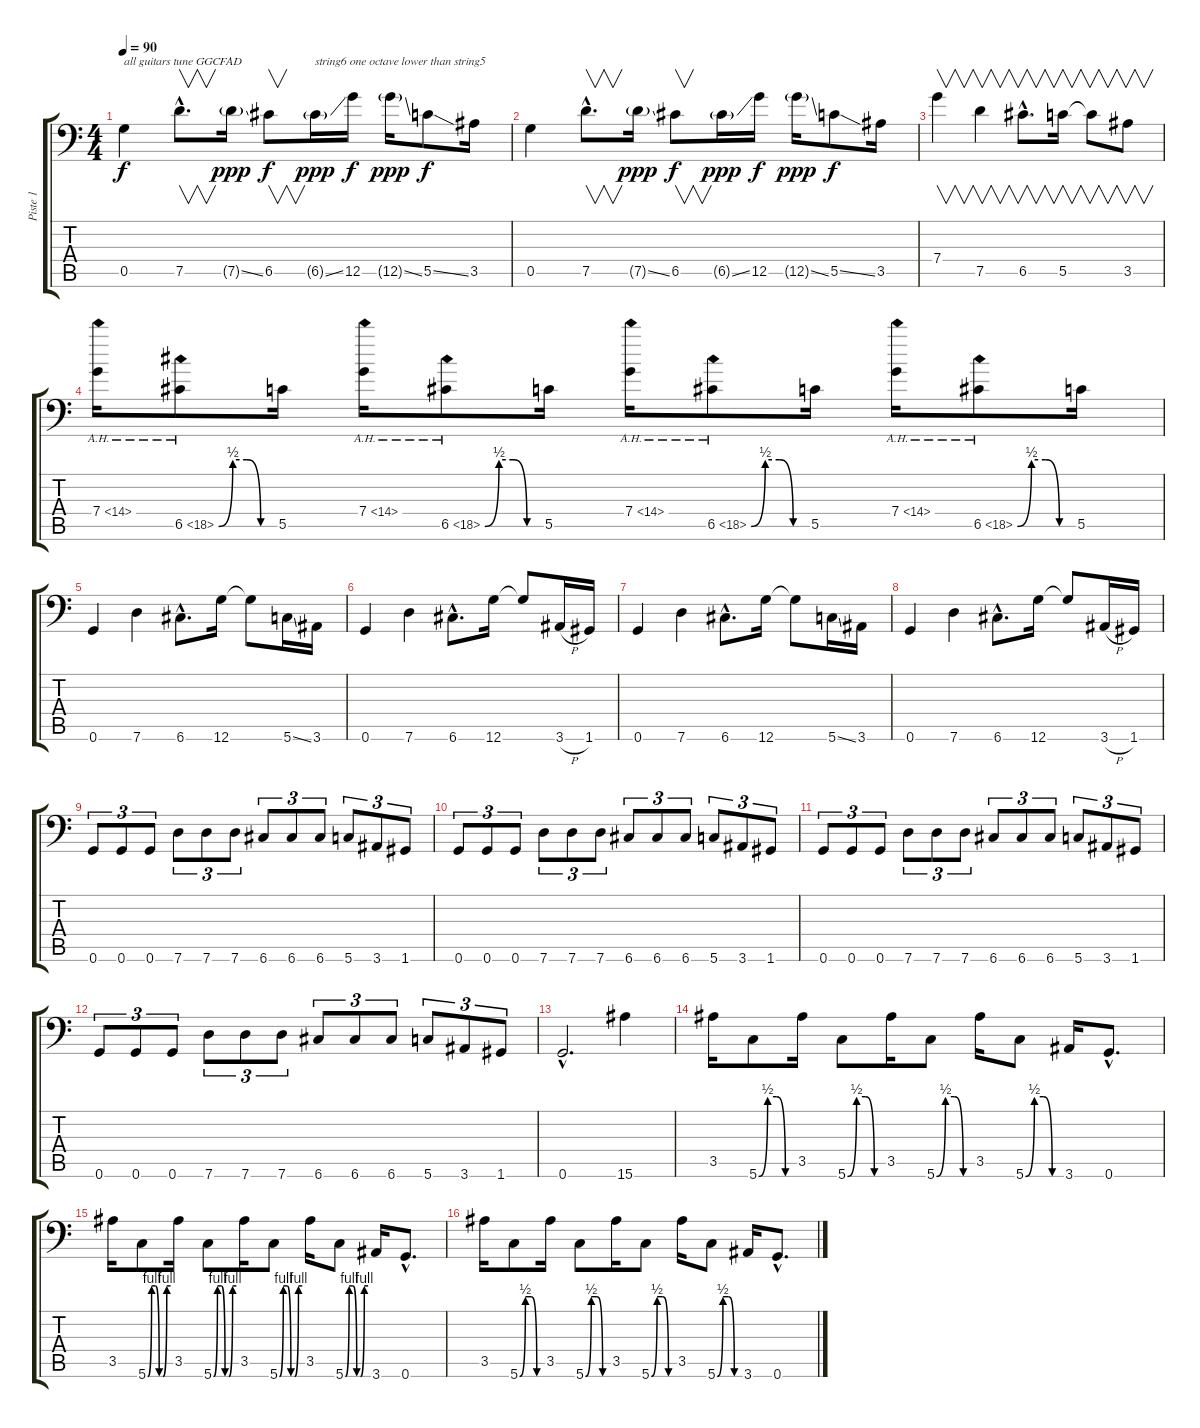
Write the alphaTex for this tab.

\track ("Piste 1" "Piste 1") {instrument overdrivenguitar}
\staff {score tabs}
\tuning (D4 A3 F3 C3 G2 G1) {hide}
\ts (4 4)
\tempo 90
\clef f4
\ks c
0.5.4{txt "all guitars tune GGCFAD" dy f instrument overdrivenguitar} 7.5{hac}.8{v d} 7.5{ss g}.16{dy ppp} 6.5.8{v dy f} 6.5{ss g}.16{txt "string6 one octave lower than string5" dy ppp} 12.5.16{dy f} 12.5{ss g}.16{dy ppp} 5.5{ss}.8{dy f} 3.5.16 |
0.5.4 7.5{hac}.8{v d} 7.5{ss g}.16{dy ppp} 6.5.8{v dy f} 6.5{ss g}.16{dy ppp} 12.5.16{dy f} 12.5{ss g}.16{dy ppp} 5.5{ss}.8{dy f} 3.5.16 |
7.4.4{v} 7.5.4{v} 6.5{hac}.8{v d} 5.5.16{v} 5.5{t}.8{v} 3.5.8{v} |
7.4{ah 7}.16 6.5{be (custom 0 0 15 2 30 2 45 0 60 0) ah 12}.8 5.5.16 7.4{ah 7}.16 6.5{be (custom 0 0 15 2 30 2 45 0 60 0) ah 12}.8 5.5.16 7.4{ah 7}.16 6.5{be (custom 0 0 15 2 30 2 45 0 60 0) ah 12}.8 5.5.16 7.4{ah 7}.16 6.5{be (custom 0 0 15 2 30 2 45 0 60 0) ah 12}.8 5.5.16 |
0.6.4 7.6.4 6.6{hac}.8{d} 12.6.16 12.6{t}.8 5.6{ss}.16 3.6.16 |
0.6.4 7.6.4 6.6{hac}.8{d} 12.6.16 12.6{t}.8 3.6{h}.16 1.6.16 |
0.6.4 7.6.4 6.6{hac}.8{d} 12.6.16 12.6{t}.8 5.6{ss}.16 3.6.16 |
0.6.4 7.6.4 6.6{hac}.8{d} 12.6.16 12.6{t}.8 3.6{h}.16 1.6.16 |
0.6.8{tu (3 2)} 0.6.8{tu (3 2)} 0.6.8{tu (3 2)} 7.6.8{tu (3 2)} 7.6.8{tu (3 2)} 7.6.8{tu (3 2)} 6.6.8{tu (3 2)} 6.6.8{tu (3 2)} 6.6.8{tu (3 2)} 5.6.8{tu (3 2)} 3.6.8{tu (3 2)} 1.6.8{tu (3 2)} |
0.6.8{tu (3 2)} 0.6.8{tu (3 2)} 0.6.8{tu (3 2)} 7.6.8{tu (3 2)} 7.6.8{tu (3 2)} 7.6.8{tu (3 2)} 6.6.8{tu (3 2)} 6.6.8{tu (3 2)} 6.6.8{tu (3 2)} 5.6.8{tu (3 2)} 3.6.8{tu (3 2)} 1.6.8{tu (3 2)} |
0.6.8{tu (3 2)} 0.6.8{tu (3 2)} 0.6.8{tu (3 2)} 7.6.8{tu (3 2)} 7.6.8{tu (3 2)} 7.6.8{tu (3 2)} 6.6.8{tu (3 2)} 6.6.8{tu (3 2)} 6.6.8{tu (3 2)} 5.6.8{tu (3 2)} 3.6.8{tu (3 2)} 1.6.8{tu (3 2)} |
0.6.8{tu (3 2)} 0.6.8{tu (3 2)} 0.6.8{tu (3 2)} 7.6.8{tu (3 2)} 7.6.8{tu (3 2)} 7.6.8{tu (3 2)} 6.6.8{tu (3 2)} 6.6.8{tu (3 2)} 6.6.8{tu (3 2)} 5.6.8{tu (3 2)} 3.6.8{tu (3 2)} 1.6.8{tu (3 2)} |
0.6{hac}.2{d} 15.6.4 |
3.5.16 5.6{be (custom 0 0 15 2 30 2 45 0 60 0)}.8 3.5.16 5.6{be (custom 0 0 15 2 30 2 45 0 60 0)}.8 3.5.16 5.6{be (custom 0 0 15 2 30 2 45 0 60 0)}.8 3.5.16 5.6{be (custom 0 0 15 2 30 2 45 0 60 0)}.8 3.6.16 0.6{hac}.8{d} |
3.5.16 5.6{be (custom 0 0 10 4 20 4 30 0 40 0 50 4 60 4)}.8 3.5.16 5.6{be (custom 0 0 10 4 20 4 30 0 40 0 50 4 60 4)}.8 3.5.16 5.6{be (custom 0 0 10 4 20 4 30 0 40 0 50 4 60 4)}.8 3.5.16 5.6{be (custom 0 0 10 4 20 4 30 0 40 0 50 4 60 4)}.8 3.6.16 0.6{hac}.8{d} |
3.5.16 5.6{be (custom 0 0 15 2 30 2 45 0 60 0)}.8 3.5.16 5.6{be (custom 0 0 15 2 30 2 45 0 60 0)}.8 3.5.16 5.6{be (custom 0 0 15 2 30 2 45 0 60 0)}.8 3.5.16 5.6{be (custom 0 0 15 2 30 2 45 0 60 0)}.8 3.6.16 0.6{hac}.8{d}
